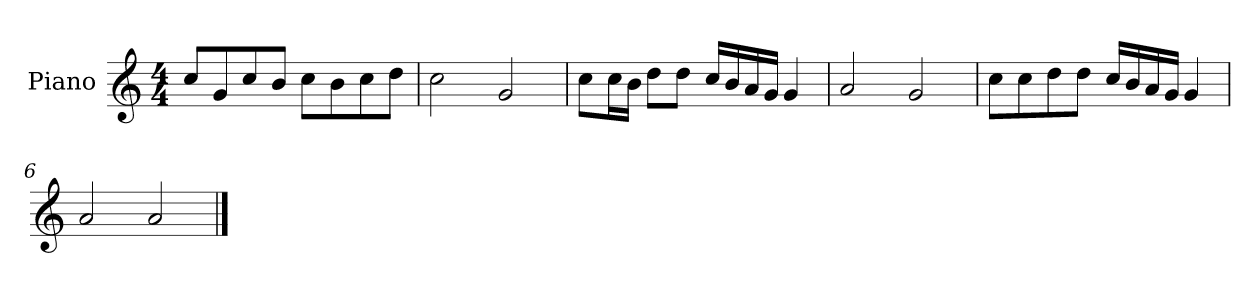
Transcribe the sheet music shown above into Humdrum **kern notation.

**kern
*part1
*staff1
*I"Piano
*I'P-no
*clefG2
*k[]
*M4/4
*MM90
=1
8cc/L
8g/
8cc/
8b/J
8cc\L
8b\
8cc\
8dd\J
=2
2cc\
2g/
=3
8cc\L
16cc\L
16b\JJ
8dd\L
8dd\J
16cc/LL
16b/
16a/
16g/JJ
4g/
=4
2a/
2g/
=5
8cc\L
8cc\
8dd\
8dd\J
16cc/LL
16b/
16a/
16g/JJ
4g/
=6
2a/
2a/
==
*-
